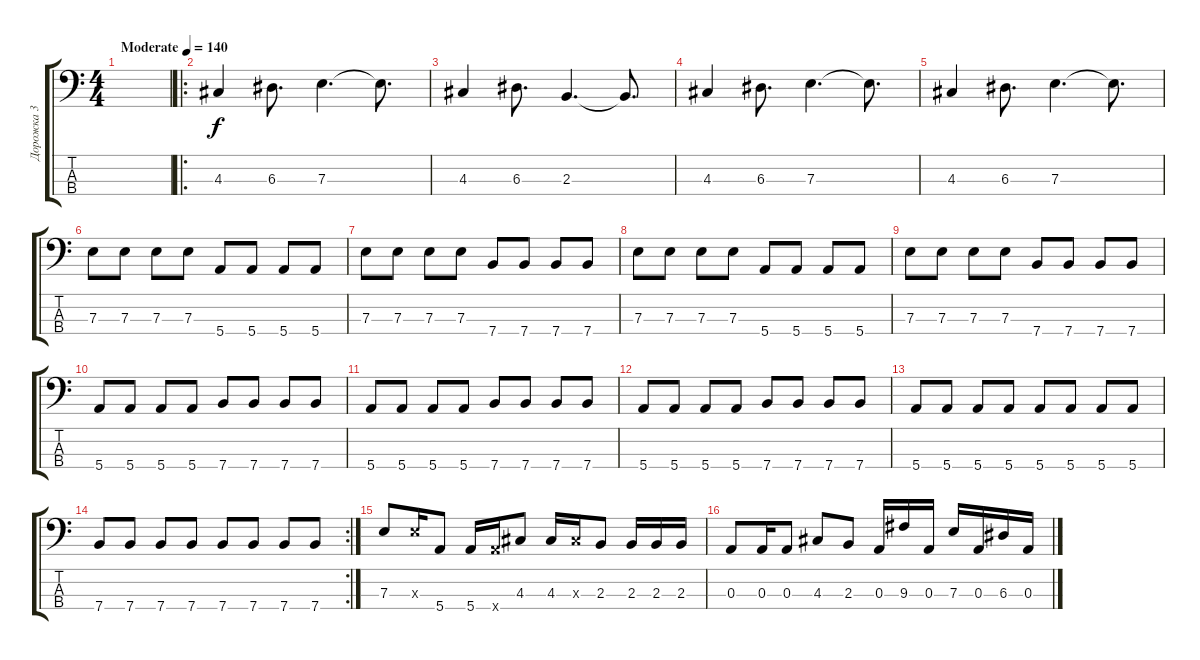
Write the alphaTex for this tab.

\track ("Дорожка 3" "Дорожка 3") {instrument electricbassfinger}
\staff {score tabs}
\tuning (G2 D2 A1 E1) {hide}
\ts (4 4)
\tempo (140 "Moderate")
\clef f4
\ks c
|
\ro
4.3.4 6.3.8{d} 7.3.4{d} 7.3{t}.8{d} |
4.3.4 6.3.8{d} 2.3.4{d} 2.3{t}.8{d} |
4.3.4 6.3.8{d} 7.3.4{d} 7.3{t}.8{d} |
4.3.4 6.3.8{d} 7.3.4{d} 7.3{t}.8{d} |
7.3.8 7.3.8 7.3.8 7.3.8 5.4.8 5.4.8 5.4.8 5.4.8 |
7.3.8 7.3.8 7.3.8 7.3.8 7.4.8 7.4.8 7.4.8 7.4.8 |
7.3.8 7.3.8 7.3.8 7.3.8 5.4.8 5.4.8 5.4.8 5.4.8 |
7.3.8 7.3.8 7.3.8 7.3.8 7.4.8 7.4.8 7.4.8 7.4.8 |
5.4.8 5.4.8 5.4.8 5.4.8 7.4.8 7.4.8 7.4.8 7.4.8 |
5.4.8 5.4.8 5.4.8 5.4.8 7.4.8 7.4.8 7.4.8 7.4.8 |
5.4.8 5.4.8 5.4.8 5.4.8 7.4.8 7.4.8 7.4.8 7.4.8 |
5.4.8 5.4.8 5.4.8 5.4.8 5.4.8 5.4.8 5.4.8 5.4.8 |
\rc 2
7.4.8 7.4.8 7.4.8 7.4.8 7.4.8 7.4.8 7.4.8 7.4.8 |
7.3.8 7.3{x}.16 5.4.8 5.4.16 5.4{x}.16 4.3.8 4.3.16 4.3{x}.16 2.3.8 2.3.16 2.3.16 2.3.16 |
0.3.8 0.3.16 0.3.8 4.3.8 2.3.8 0.3.16 9.3.16 0.3.16 7.3.16 0.3.16 6.3.16 0.3.16
